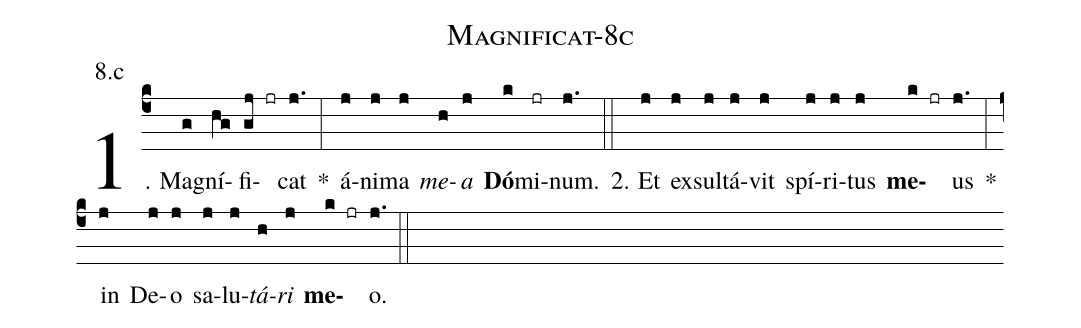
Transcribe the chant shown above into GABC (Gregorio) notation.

name: Magnificat-8c;
annotation: 8.c;
%%
(c4)1. Ma(g)gní(hg)fi(gj jr)cat(j.) *(:) á(j)ni(j)ma(j) <i>me</i>(h)<i>a</i>(j) <b>Dó</b>(k)mi(jr)num.(j.) (::)
2. Et(j) ex(j)sul(j)tá(j)vit(j) spí(j)ri(j)tus(j) <b>me</b>(k jr)us(j.) *(:) in(j) De(j)o(j) sa(j)lu(j)<i>tá</i>(h)<i>ri</i>(j) <b>me</b>(k jr)o.(j.) (::)
